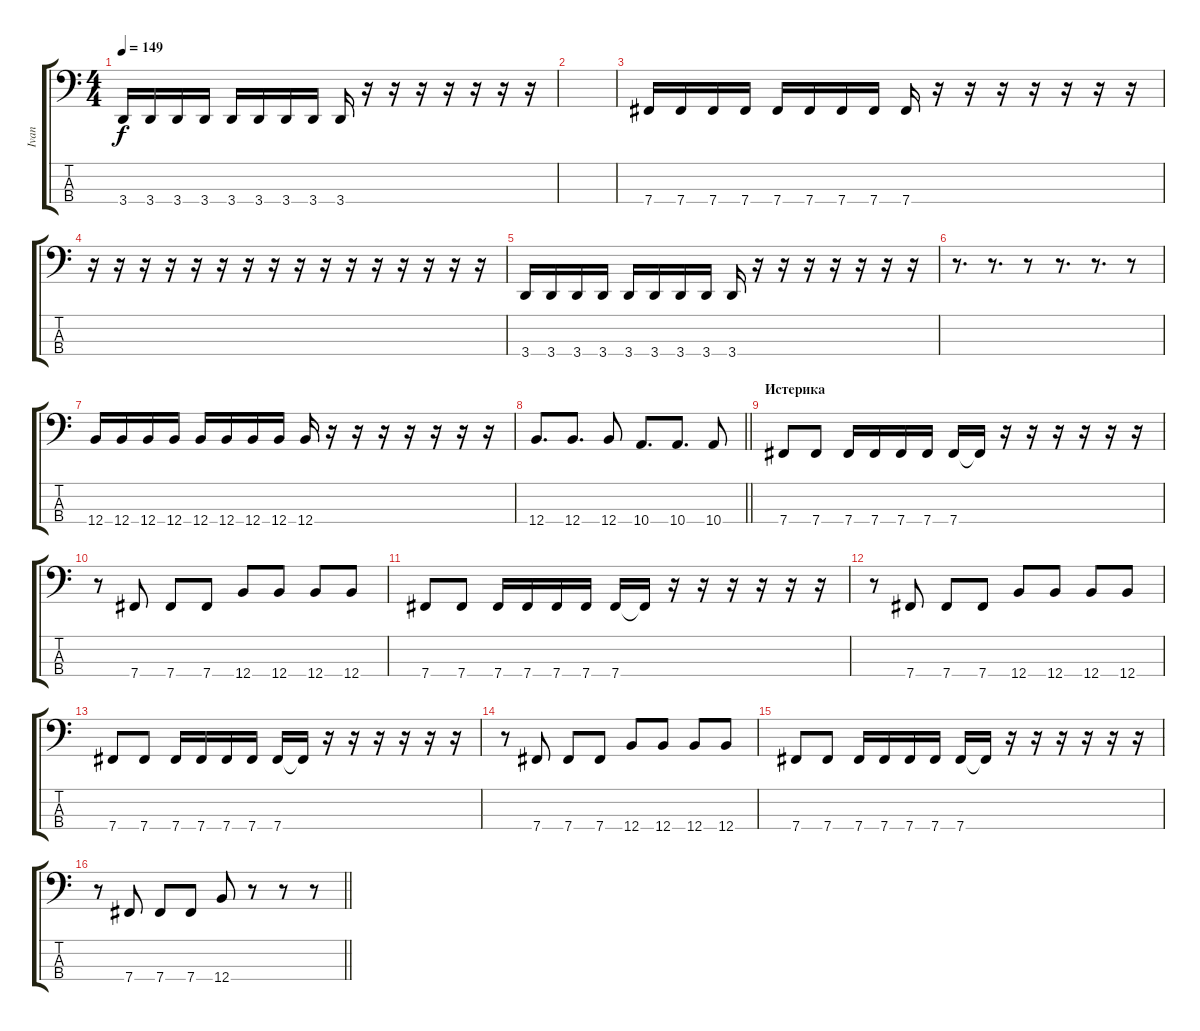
\track ("Ivan" "Ivan") {instrument electricbasspick}
\staff {score tabs}
\tuning (E2 B1 Gb1 B0) {hide}
\ts (4 4)
\tempo 149
\clef f4
\ks c
3.4.16{dy f} 3.4.16 3.4.16 3.4.16 3.4.16 3.4.16 3.4.16 3.4.16 3.4.16 r.16 r.16 r.16 r.16 r.16 r.16 r.16 |
|
7.4.16 7.4.16 7.4.16 7.4.16 7.4.16 7.4.16 7.4.16 7.4.16 7.4.16 r.16 r.16 r.16 r.16 r.16 r.16 r.16 |
r.16 r.16 r.16 r.16 r.16 r.16 r.16 r.16 r.16 r.16 r.16 r.16 r.16 r.16 r.16 r.16 |
3.4.16 3.4.16 3.4.16 3.4.16 3.4.16 3.4.16 3.4.16 3.4.16 3.4.16 r.16 r.16 r.16 r.16 r.16 r.16 r.16 |
r.8{d} r.8{d} r.8 r.8{d} r.8{d} r.8 |
12.4.16 12.4.16 12.4.16 12.4.16 12.4.16 12.4.16 12.4.16 12.4.16 12.4.16 r.16 r.16 r.16 r.16 r.16 r.16 r.16 |
\barLineRight lightlight
12.4.8{d} 12.4.8{d} 12.4.8 10.4.8{d} 10.4.8{d} 10.4.8 |
\section ("" "Истерика")
7.4.8 7.4.8 7.4.16 7.4.16 7.4.16 7.4.16 7.4.16 7.4{t}.16 r.16 r.16 r.16 r.16 r.16 r.16 |
r.8 7.4.8 7.4.8 7.4.8 12.4.8 12.4.8 12.4.8 12.4.8 |
7.4.8 7.4.8 7.4.16 7.4.16 7.4.16 7.4.16 7.4.16 7.4{t}.16 r.16 r.16 r.16 r.16 r.16 r.16 |
r.8 7.4.8 7.4.8 7.4.8 12.4.8 12.4.8 12.4.8 12.4.8 |
7.4.8 7.4.8 7.4.16 7.4.16 7.4.16 7.4.16 7.4.16 7.4{t}.16 r.16 r.16 r.16 r.16 r.16 r.16 |
r.8 7.4.8 7.4.8 7.4.8 12.4.8 12.4.8 12.4.8 12.4.8 |
7.4.8 7.4.8 7.4.16 7.4.16 7.4.16 7.4.16 7.4.16 7.4{t}.16 r.16 r.16 r.16 r.16 r.16 r.16 |
\barLineRight lightlight
r.8 7.4.8 7.4.8 7.4.8 12.4.8 r.8 r.8 r.8
